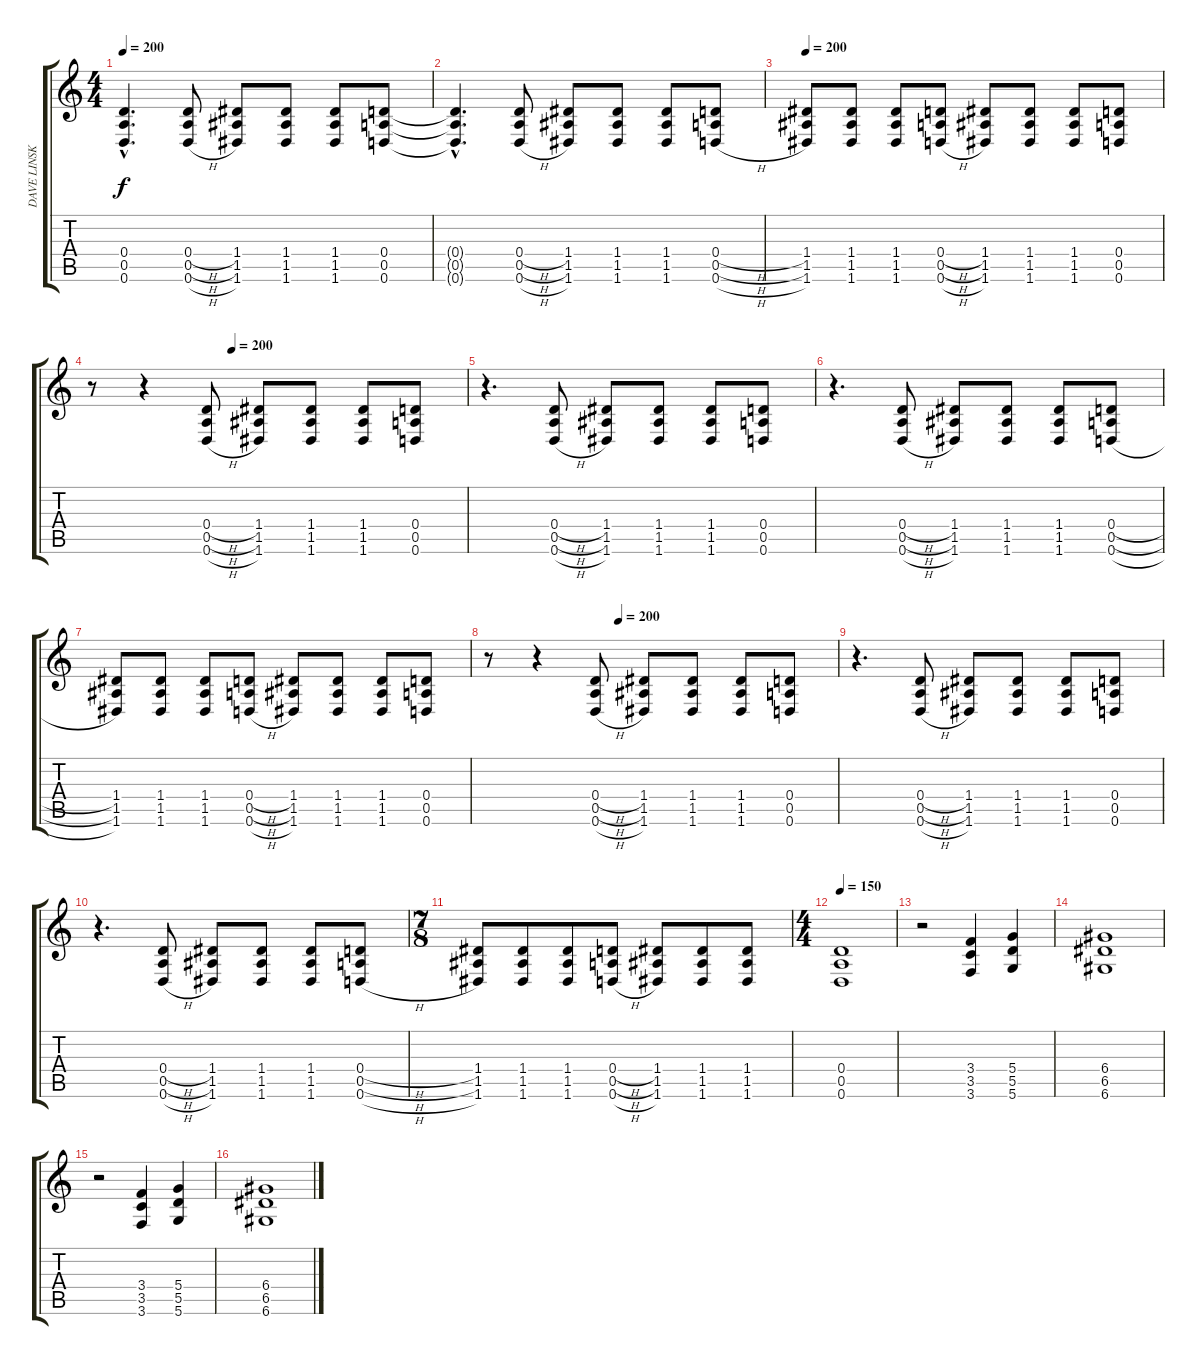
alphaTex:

\track ("DAVE LINSK - rhythm & lead guitar" "DAVE LINSK") {instrument overdrivenguitar}
\staff {score tabs}
\tuning (E4 B3 G3 D3 A2 D2) {hide}
\ts (4 4)
\tempo 200
\clef g2
\ks c
(0.4{hac t} 0.5{hac t} 0.6{hac t}).4{d dy f} (0.4{h} 0.5{h} 0.6{h}).8 (1.4 1.5 1.6).8 (1.4 1.5 1.6).8 (1.4 1.5 1.6).8 (0.4 0.5 0.6).8 |
(0.4{hac t} 0.5{hac t} 0.6{hac t}).4{d} (0.4{h} 0.5{h} 0.6{h}).8 (1.4 1.5 1.6).8 (1.4 1.5 1.6).8 (1.4 1.5 1.6).8 (0.4{h} 0.5{h} 0.6{h}).8 |
\tempo 200
(1.4 1.5 1.6).8 (1.4 1.5 1.6).8 (1.4 1.5 1.6).8 (0.4{h} 0.5{h} 0.6{h}).8 (1.4 1.5 1.6).8 (1.4 1.5 1.6).8 (1.4 1.5 1.6).8 (0.4 0.5 0.6).8 |
\tempo (200 0.375)
r.8 r.4 (0.4{h} 0.5{h} 0.6{h}).8 (1.4 1.5 1.6).8 (1.4 1.5 1.6).8 (1.4 1.5 1.6).8 (0.4 0.5 0.6).8 |
r.4{d} (0.4{h} 0.5{h} 0.6{h}).8 (1.4 1.5 1.6).8 (1.4 1.5 1.6).8 (1.4 1.5 1.6).8 (0.4 0.5 0.6).8 |
r.4{d} (0.4{h} 0.5{h} 0.6{h}).8 (1.4 1.5 1.6).8 (1.4 1.5 1.6).8 (1.4 1.5 1.6).8 (0.4{h} 0.5{h} 0.6{h}).8 |
(1.4 1.5 1.6).8 (1.4 1.5 1.6).8 (1.4 1.5 1.6).8 (0.4{h} 0.5{h} 0.6{h}).8 (1.4 1.5 1.6).8 (1.4 1.5 1.6).8 (1.4 1.5 1.6).8 (0.4 0.5 0.6).8 |
\tempo (200 0.375)
r.8 r.4 (0.4{h} 0.5{h} 0.6{h}).8 (1.4 1.5 1.6).8 (1.4 1.5 1.6).8 (1.4 1.5 1.6).8 (0.4 0.5 0.6).8 |
r.4{d} (0.4{h} 0.5{h} 0.6{h}).8 (1.4 1.5 1.6).8 (1.4 1.5 1.6).8 (1.4 1.5 1.6).8 (0.4 0.5 0.6).8 |
r.4{d} (0.4{h} 0.5{h} 0.6{h}).8 (1.4 1.5 1.6).8 (1.4 1.5 1.6).8 (1.4 1.5 1.6).8 (0.4{h} 0.5{h} 0.6{h}).8 |
\ts (7 8)
(1.4 1.5 1.6).8 (1.4 1.5 1.6).8 (1.4 1.5 1.6).8 (0.4{h} 0.5{h} 0.6{h}).8 (1.4 1.5 1.6).8 (1.4 1.5 1.6).8 (1.4 1.5 1.6).8 |
\ts (4 4)
\tempo 150
(0.4 0.5 0.6).1 |
r.2 (3.4 3.5 3.6).4 (5.4 5.5 5.6).4 |
(6.4 6.5 6.6).1 |
r.2 (3.4 3.5 3.6).4 (5.4 5.5 5.6).4 |
(6.4 6.5 6.6).1
